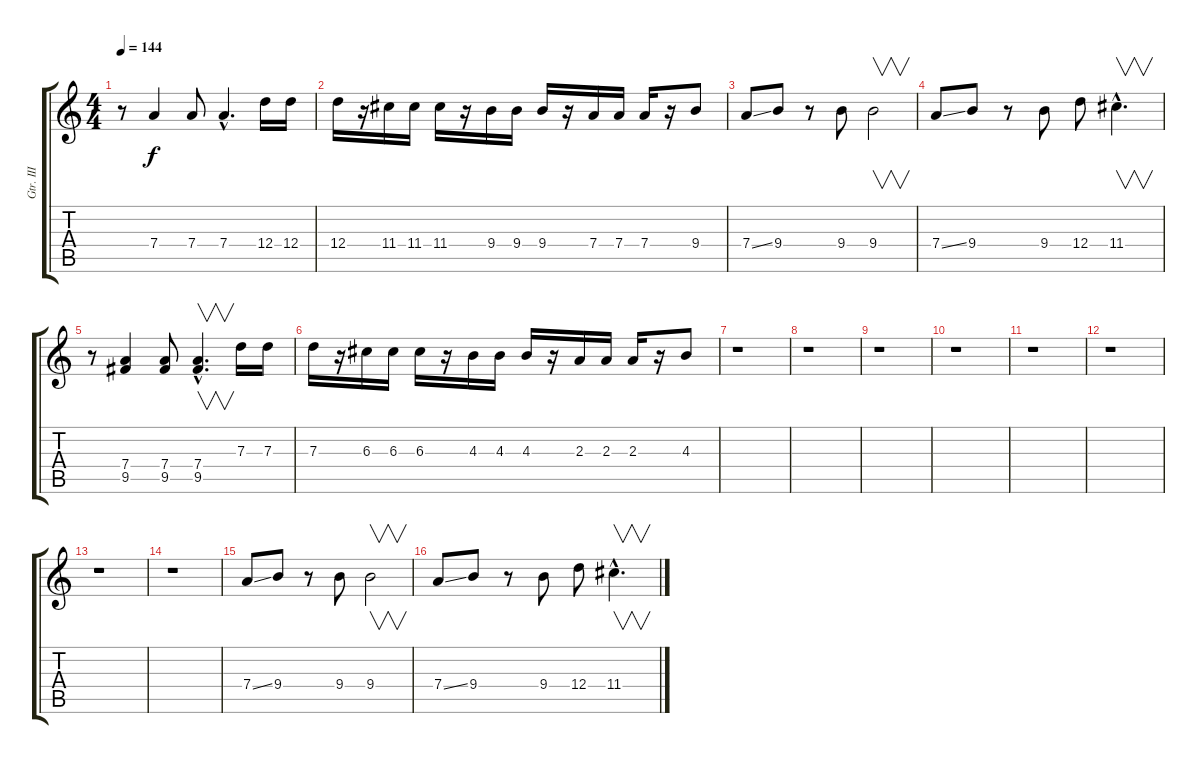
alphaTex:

\track ("Gtr. III" "Gtr. III") {instrument overdrivenguitar}
\staff {score tabs}
\tuning (E4 B3 G3 D3 A2 E2) {hide}
\ts (4 4)
\tempo 144
\clef g2
\ks c
r.8{dy f} 7.4.4 7.4.8 7.4{hac}.4{d} 12.4.16 12.4.16 |
12.4.16 r.16 11.4.16 11.4.16 11.4.16 r.16 9.4.16 9.4.16 9.4.16 r.16 7.4.16 7.4.16 7.4.16 r.16 9.4.8 |
7.4{ss}.8 9.4.8 r.8 9.4.8 9.4.2{v} |
7.4{ss}.8 9.4.8 r.8 9.4.8 12.4.8 11.4{hac}.4{v d} |
r.8 (7.4 9.5).4 (7.4 9.5).8 (7.4{hac} 9.5{hac}).4{v d} 7.3.16 7.3.16 |
7.3.16 r.16 6.3.16 6.3.16 6.3.16 r.16 4.3.16 4.3.16 4.3.16 r.16 2.3.16 2.3.16 2.3.16 r.16 4.3.8 |
r.1 |
r.1 |
r.1 |
r.1 |
r.1 |
r.1 |
r.1 |
r.1 |
7.4{ss}.8 9.4.8 r.8 9.4.8 9.4.2{v} |
7.4{ss}.8 9.4.8 r.8 9.4.8 12.4.8 11.4{hac}.4{v d}
